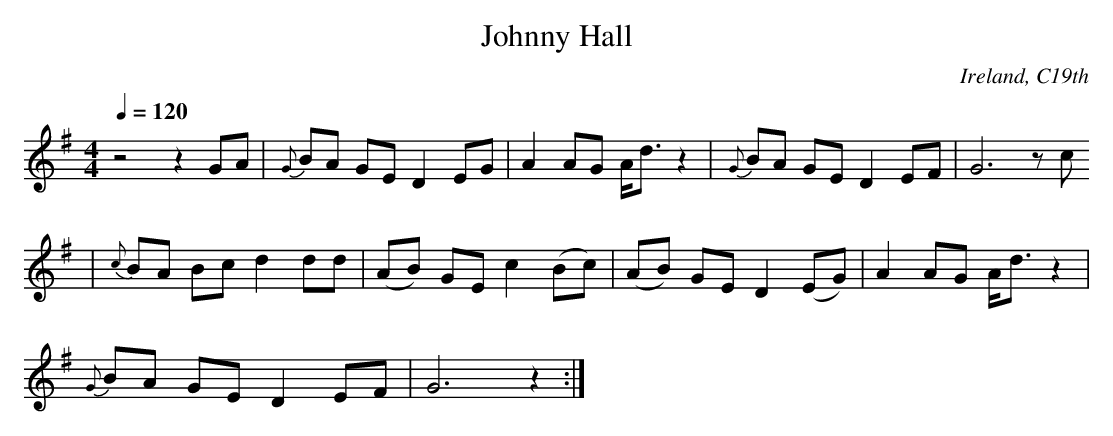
X:1
T:Johnny Hall
O:Ireland, C19th
Q:1/4=120
M:4/4
L:1/8
K:G
z4 z2 GA |{G}BA GE D2 EG |A2 AG A/d3/2 z2 |{G}BA GE D2 EF |G6 z c
|{c}BA Bc d2 dd |(AB) GE c2 (Bc) |(AB) GE D2 (EG) |A2 AG A/d3/2 z2 |
{G}BA GE D2 EF |G6 z2 :|
